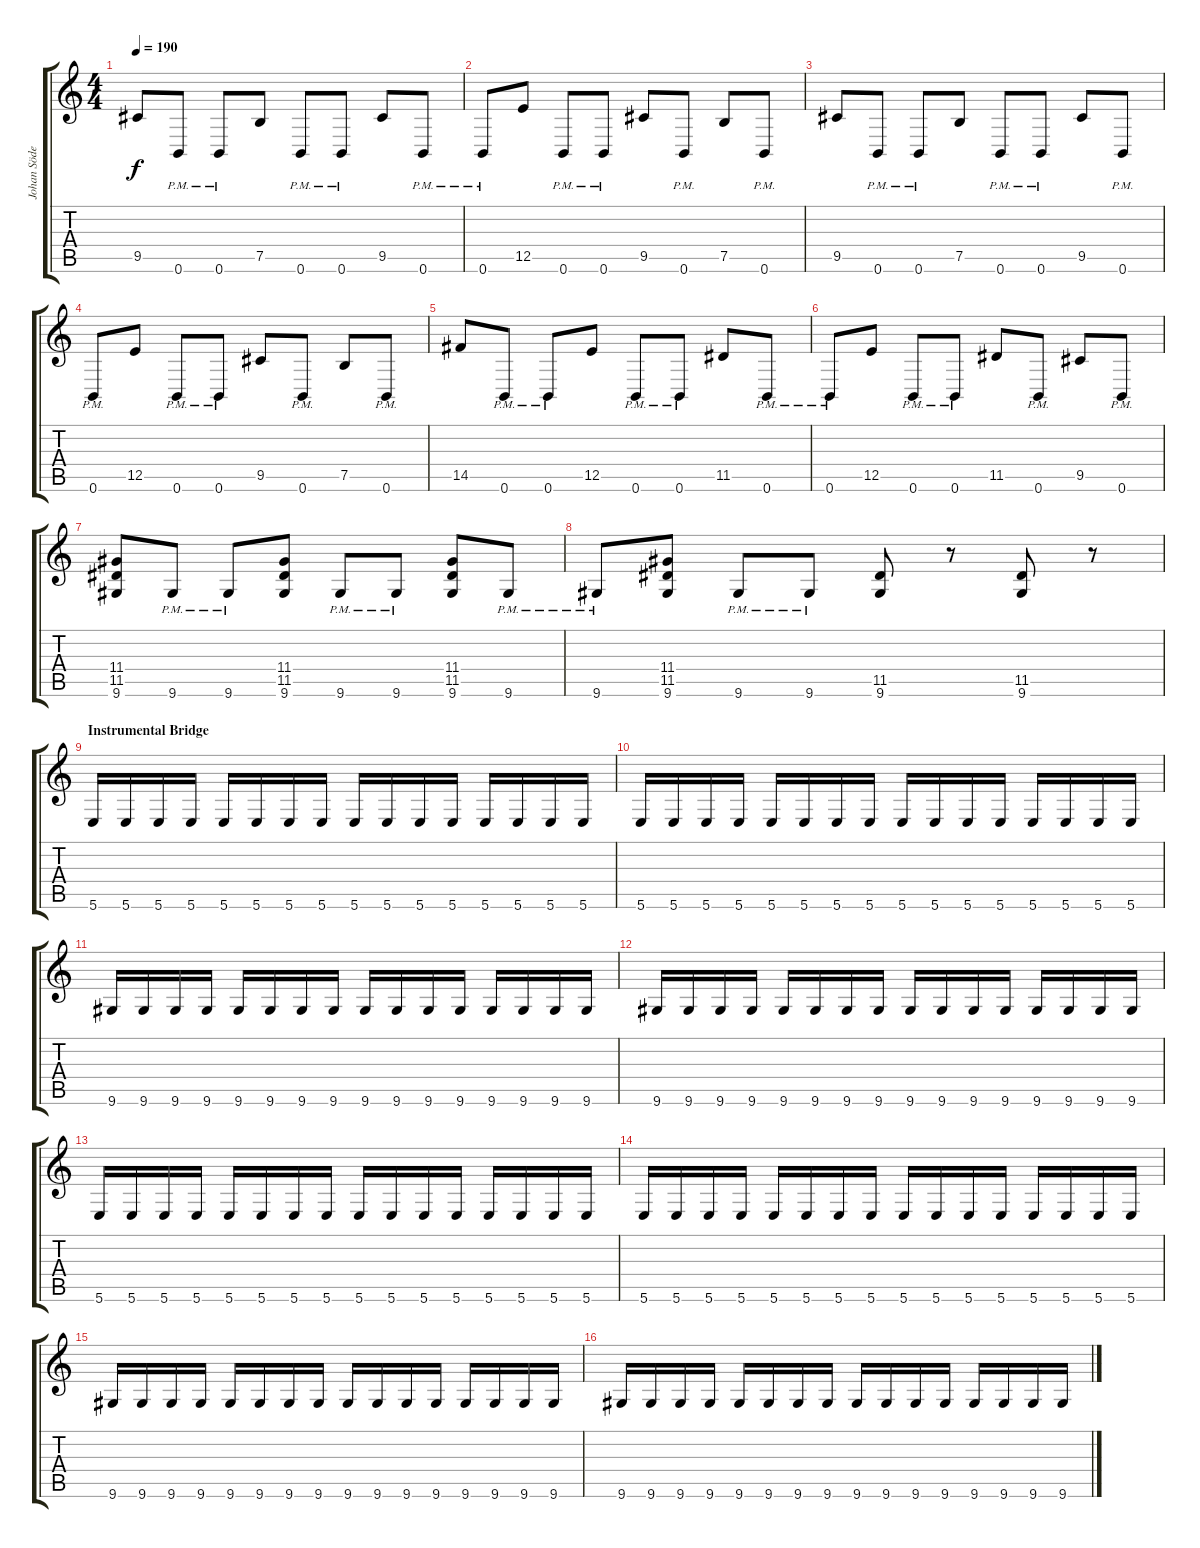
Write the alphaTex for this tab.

\track ("Johan Söderberg" "Johan Söde") {instrument distortionguitar}
\staff {score tabs}
\tuning (B3 Gb3 D3 A2 E2 B1) {hide}
\ts (4 4)
\section ("" "")
\tempo 190
\clef g2
\ks c
9.5.8{dy f} 0.6{pm}.8 0.6{pm}.8 7.5.8 0.6{pm}.8 0.6{pm}.8 9.5.8 0.6{pm}.8 |
0.6{pm}.8 12.5.8 0.6{pm}.8 0.6{pm}.8 9.5.8 0.6{pm}.8 7.5.8 0.6{pm}.8 |
9.5.8 0.6{pm}.8 0.6{pm}.8 7.5.8 0.6{pm}.8 0.6{pm}.8 9.5.8 0.6{pm}.8 |
0.6{pm}.8 12.5.8 0.6{pm}.8 0.6{pm}.8 9.5.8 0.6{pm}.8 7.5.8 0.6{pm}.8 |
14.5.8 0.6{pm}.8 0.6{pm}.8 12.5.8 0.6{pm}.8 0.6{pm}.8 11.5.8 0.6{pm}.8 |
0.6{pm}.8 12.5.8 0.6{pm}.8 0.6{pm}.8 11.5.8 0.6{pm}.8 9.5.8 0.6{pm}.8 |
(11.4 11.5 9.6).8 9.6{pm}.8 9.6{pm}.8 (11.4 11.5 9.6).8 9.6{pm}.8 9.6{pm}.8 (11.4 11.5 9.6).8 9.6{pm}.8 |
9.6{pm}.8 (11.4 11.5 9.6).8 9.6{pm}.8 9.6{pm}.8 (11.5 9.6).8 r.8 (11.5 9.6).8 r.8 |
\section ("" "Instrumental Bridge")
5.6.16 5.6.16 5.6.16 5.6.16 5.6.16 5.6.16 5.6.16 5.6.16 5.6.16 5.6.16 5.6.16 5.6.16 5.6.16 5.6.16 5.6.16 5.6.16 |
5.6.16 5.6.16 5.6.16 5.6.16 5.6.16 5.6.16 5.6.16 5.6.16 5.6.16 5.6.16 5.6.16 5.6.16 5.6.16 5.6.16 5.6.16 5.6.16 |
9.6.16 9.6.16 9.6.16 9.6.16 9.6.16 9.6.16 9.6.16 9.6.16 9.6.16 9.6.16 9.6.16 9.6.16 9.6.16 9.6.16 9.6.16 9.6.16 |
9.6.16 9.6.16 9.6.16 9.6.16 9.6.16 9.6.16 9.6.16 9.6.16 9.6.16 9.6.16 9.6.16 9.6.16 9.6.16 9.6.16 9.6.16 9.6.16 |
5.6.16 5.6.16 5.6.16 5.6.16 5.6.16 5.6.16 5.6.16 5.6.16 5.6.16 5.6.16 5.6.16 5.6.16 5.6.16 5.6.16 5.6.16 5.6.16 |
5.6.16 5.6.16 5.6.16 5.6.16 5.6.16 5.6.16 5.6.16 5.6.16 5.6.16 5.6.16 5.6.16 5.6.16 5.6.16 5.6.16 5.6.16 5.6.16 |
9.6.16 9.6.16 9.6.16 9.6.16 9.6.16 9.6.16 9.6.16 9.6.16 9.6.16 9.6.16 9.6.16 9.6.16 9.6.16 9.6.16 9.6.16 9.6.16 |
9.6.16 9.6.16 9.6.16 9.6.16 9.6.16 9.6.16 9.6.16 9.6.16 9.6.16 9.6.16 9.6.16 9.6.16 9.6.16 9.6.16 9.6.16 9.6.16
